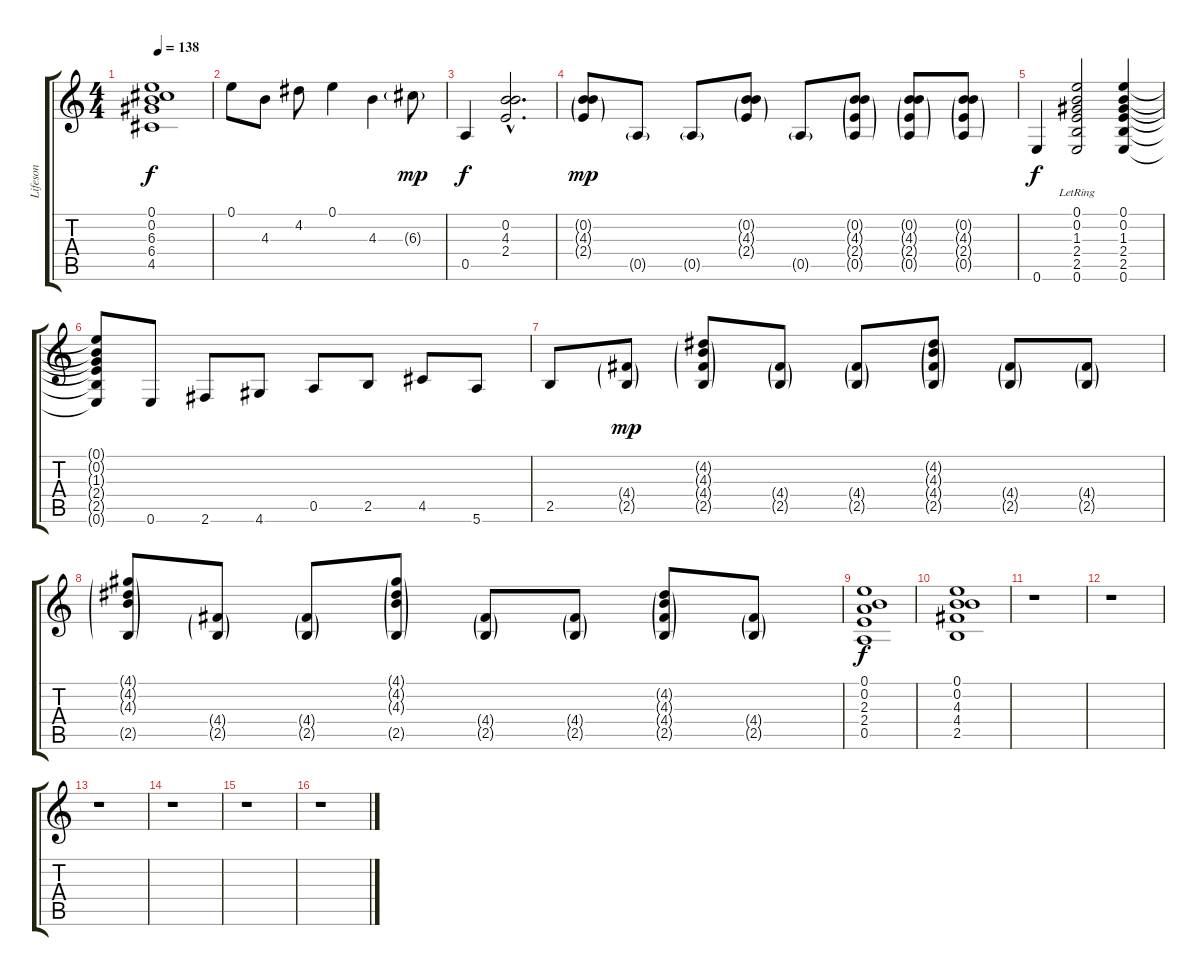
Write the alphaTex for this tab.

\track ("Lifeson" "Lifeson") {instrument electricguitarclean}
\staff {score tabs}
\tuning (E4 B3 G3 D3 A2 E2) {hide}
\ts (4 4)
\tempo 138
\clef g2
\ks c
(0.1 0.2 6.3 6.4 4.5).1{dy f} |
0.1.8 4.3.8 4.2.8 0.1.4 4.3.4 6.3{g}.8{dy mp} |
0.5.4{dy f} (0.2{hac} 4.3{hac} 2.4{hac}).2{d} |
(0.2{g} 4.3{g} 2.4{g}).8{dy mp} 0.5{g}.8 0.5{g}.8 (0.2{g} 4.3{g} 2.4{g}).8 0.5{g}.8 (0.2{g} 4.3{g} 2.4{g} 0.5{g}).8 (0.2{g} 4.3{g} 2.4{g} 0.5{g}).8 (0.2{g} 4.3{g} 2.4{g} 0.5{g}).8 |
0.6.4{dy f} (0.1{lr} 0.2{lr} 1.3{lr} 2.4{lr} 2.5{lr} 0.6{lr}).2 (0.1 0.2 1.3 2.4 2.5 0.6).4 |
(0.1{t} 0.2{t} 1.3{t} 2.4{t} 2.5{t} 0.6{t}).8 0.6.8 2.6.8 4.6.8 0.5.8 2.5.8 4.5.8 5.6.8 |
2.5.8 (4.4{g} 2.5{g}).8{dy mp} (4.2{g} 4.3{g} 4.4{g} 2.5{g}).8 (4.4{g} 2.5{g}).8 (4.4{g} 2.5{g}).8 (4.2{g} 4.3{g} 4.4{g} 2.5{g}).8 (4.4{g} 2.5{g}).8 (4.4{g} 2.5{g}).8 |
(4.1{g} 4.2{g} 4.3{g} 2.5{g}).8 (4.4{g} 2.5{g}).8 (4.4{g} 2.5{g}).8 (4.1{g} 4.2{g} 4.3{g} 2.5{g}).8 (4.4{g} 2.5{g}).8 (4.4{g} 2.5{g}).8 (4.2{g} 4.3{g} 4.4{g} 2.5{g}).8 (4.4{g} 2.5{g}).8 |
(0.1 0.2 2.3 2.4 0.5).1{dy f} |
(0.1 0.2 4.3 4.4 2.5).1 |
r.1 |
r.1 |
r.1 |
r.1 |
r.1 |
r.1
